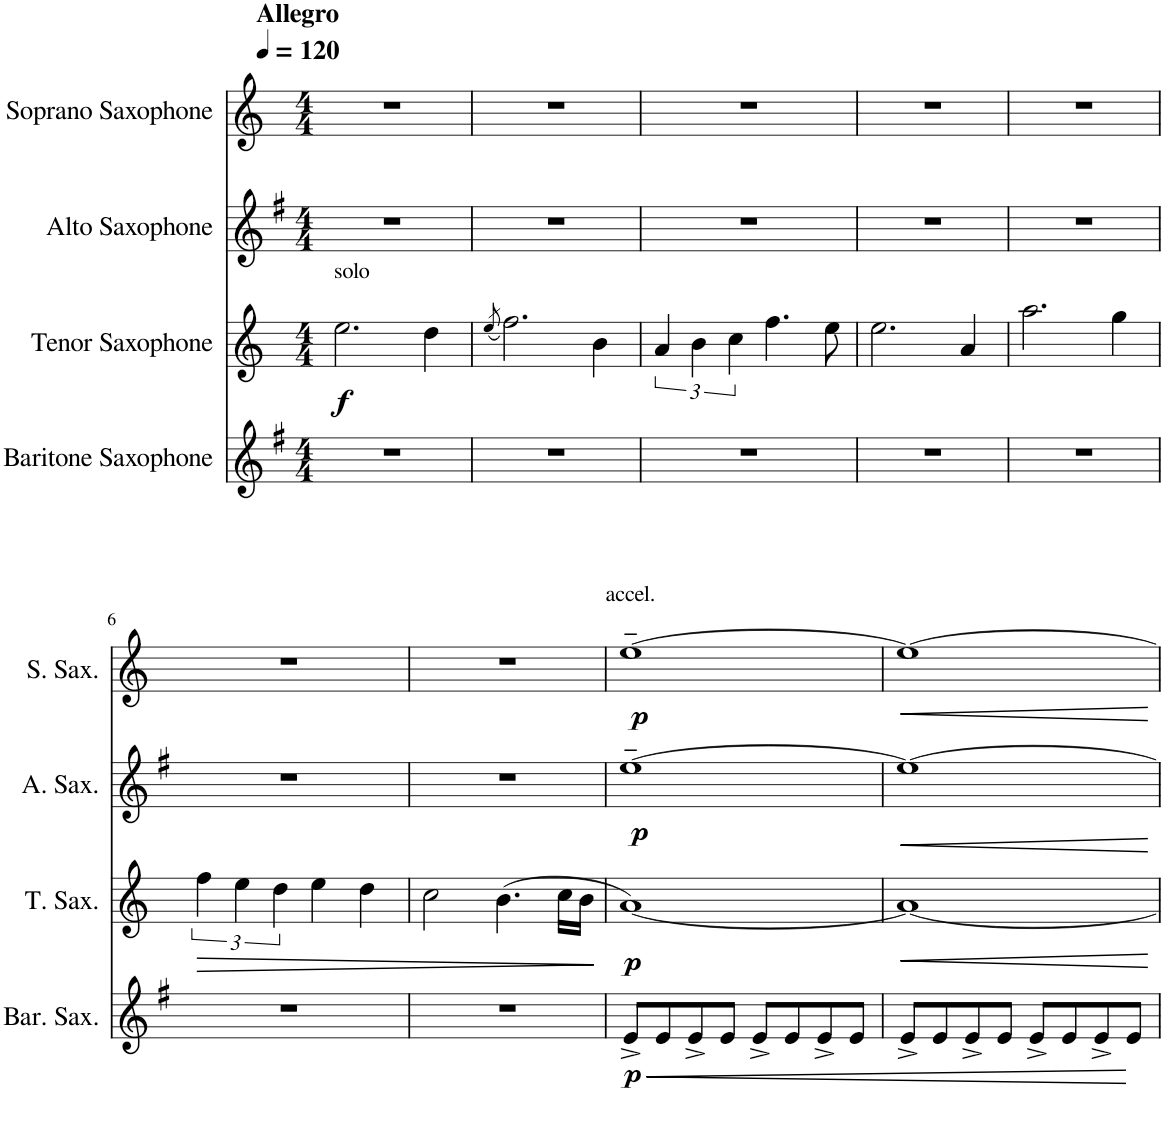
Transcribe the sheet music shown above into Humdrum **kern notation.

**kern	**dynam	**kern	**dynam	**kern	**dynam	**kern	**dynam
*part4	*part4	*part3	*part3	*part2	*part2	*part1	*part1
*staff4	*staff4	*staff3	*staff3	*staff2	*staff2	*staff1	*staff1
*I"Baritone Saxophone	*	*I"Tenor Saxophone	*	*I"Alto Saxophone	*	*I"Soprano Saxophone	*
*I'Bar. Sax.	*	*I'T. Sax.	*	*I'A. Sax.	*	*I'S. Sax.	*
!!LO:PB:g=z
*clefG2	*	*clefG2	*	*clefG2	*	*clefG2	*
*Trd12c21	*	*Trd8c14	*	*Trd5c9	*	*Trd1c2	*
*k[f#]	*	*k[]	*	*k[f#]	*	*k[]	*
*M4/4	*	*M4/4	*	*M4/4	*	*M4/4	*
*MM120	*	*MM120	*	*MM120	*	*MM120	*
=1	=1	=1	=1	=1	=1	=1	=1
!	!	!	!	!	!	!LO:TX:a:B:t=Allegro	!
!	!	!LO:TX:a:t=solo	!	!	!	!	!
!	!	!	!LO:DY:b	!	!	!	!
1r	.	2.ee\	f	1r	.	1r	.
.	.	4dd\	.	.	.	.	.
=2	=2	=2	=2	=2	=2	=2	=2
.	.	(8qee/	.	.	.	.	.
1r	.	2.ff\)	.	1r	.	1r	.
.	.	4b\	.	.	.	.	.
=3	=3	=3	=3	=3	=3	=3	=3
1r	.	6a/	.	1r	.	1r	.
.	.	6b\	.	.	.	.	.
.	.	6cc\	.	.	.	.	.
.	.	4.ff\	.	.	.	.	.
.	.	8ee\	.	.	.	.	.
=4	=4	=4	=4	=4	=4	=4	=4
1r	.	2.ee\	.	1r	.	1r	.
.	.	4a/	.	.	.	.	.
=5	=5	=5	=5	=5	=5	=5	=5
1r	.	2.aa\	.	1r	.	1r	.
.	.	4gg\	.	.	.	.	.
!!LO:LB:g=z
=6	=6	=6	=6	=6	=6	=6	=6
!	!	!	!LO:HP:b	!	!	!	!
1r	.	6ff\	>	1r	.	1r	.
.	.	6ee\	.	.	.	.	.
.	.	6dd\	.	.	.	.	.
.	.	4ee\	.	.	.	.	.
.	.	4dd\	.	.	.	.	.
=7	=7	=7	=7	=7	=7	=7	=7
1r	.	2cc\	.	1r	.	1r	.
.	.	(4.b\	.	.	.	.	.
.	.	16cc\LL	.	.	.	.	.
.	.	16b\JJ	.	.	.	.	.
.	.	.	]	.	.	.	.
=8	=8	=8	=8	=8	=8	=8	=8
!	!	!	!	!	!	!LO:TX:a:t=accel.	!
!	!LO:HP:b	!	!	!	!	!	!
!	!LO:DY:n=1:b	!	!LO:DY:b	!	!LO:DY:b	!	!LO:DY:b
8e^/L	< p	[1a)	p	[1ee~	p	[1ee~	p
8e/	.	.	.	.	.	.	.
8e^/	.	.	.	.	.	.	.
8e/J	.	.	.	.	.	.	.
8e^/L	.	.	.	.	.	.	.
8e/	.	.	.	.	.	.	.
8e^/	.	.	.	.	.	.	.
8e/J	.	.	.	.	.	.	.
=9	=9	=9	=9	=9	=9	=9	=9
!	!	!	!LO:HP:b	!	!LO:HP:b	!	!LO:HP:b
8e^/L	.	1a_	<	1ee_	<	1ee_	<
8e/	.	.	.	.	.	.	.
8e^/	.	.	.	.	.	.	.
8e/J	.	.	.	.	.	.	.
8e^/L	.	.	.	.	.	.	.
8e/	.	.	.	.	.	.	.
8e^/	.	.	.	.	.	.	.
8e/J	.	.	.	.	.	.	.
.	[	.	[	.	[	.	[
=	=	=	=	=	=	=	=
*-	*-	*-	*-	*-	*-	*-	*-
